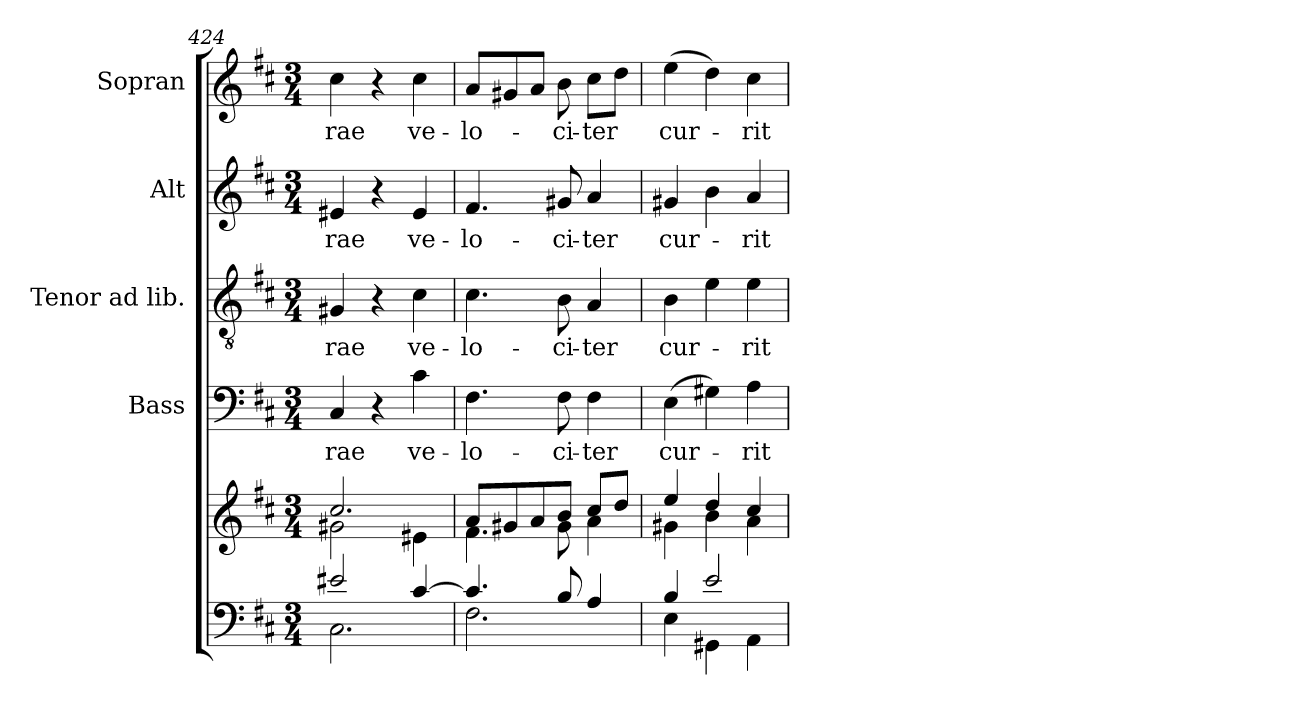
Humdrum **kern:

**kern	**kern	**kern	**text	**kern	**text	**kern	**text	**kern	**text
*part5	*part5	*part4	*part4	*part3	*part3	*part2	*part2	*part1	*part1
*staff6	*staff5	*staff4	*staff4	*staff3	*staff3	*staff2	*staff2	*staff1	*staff1
*	*	*I"Bass	*	*I"Tenor ad lib.	*	*I"Alt	*	*I"Sopran	*
*	*	*I'B.	*	*I'T.	*	*I'A.	*	*I'S.	*
!!LO:PB:g=z
*clefF4	*clefG2	*clefF4	*	*clefGv2	*	*clefG2	*	*clefG2	*
*k[f#c#]	*k[f#c#]	*k[f#c#]	*	*k[f#c#]	*	*k[f#c#]	*	*k[f#c#]	*
*D:	*D:	*D:	*	*D:	*	*D:	*	*D:	*
*M3/4	*M3/4	*M3/4	*	*M3/4	*	*M3/4	*	*M3/4	*
=424	=424	=424	=424	=424	=424	=424	=424	=424	=424
*^	*^	*	*	*	*	*	*	*	*
!	!	!	!	!	!LO:LY:b	!	!LO:LY:b	!	!LO:LY:b	!	!LO:LY:b
2e#X/	2.C#\	2.cc#/	2g#X\	4C#/	-rae	4G#X/	-rae	4e#X/	-rae	4cc#\	-rae
.	.	.	.	4r	.	4r	.	4r	.	4r	.
!	!	!	!	!	!LO:LY:b	!	!LO:LY:b	!	!LO:LY:b	!	!LO:LY:b
[>4c#/	.	.	4e#X\	4c#\	ve-	4c#\	ve-	4e#/	ve-	4cc#\	ve-
=425	=425	=425	=425	=425	=425	=425	=425	=425	=425	=425	=425
!	!	!	!	!	!LO:LY:b	!	!LO:LY:b	!	!LO:LY:b	!	!LO:LY:b
4.c#/]	2.F#\	8a/L	4.f#\	4.F#\	-lo-	4.c#\	-lo-	4.f#/	-lo-	8a/L	-lo-
.	.	8g#X/	.	.	.	.	.	.	.	8g#X/	.
.	.	8a/	.	.	.	.	.	.	.	8a/J	.
!	!	!	!	!	!LO:LY:b	!	!LO:LY:b	!	!LO:LY:b	!	!LO:LY:b
8B/	.	8b/J	8g#\	8F#\	-ci-	8B\	-ci-	8g#X/	-ci-	8b\	-ci-
!	!	!	!	!	!LO:LY:b	!	!LO:LY:b	!	!LO:LY:b	!	!LO:LY:b
4A/	.	8cc#/L	4a\	4F#\	-ter	4A/	-ter	4a/	-ter	8cc#\L	-ter
.	.	8dd/J	.	.	.	.	.	.	.	8dd\J	.
=426	=426	=426	=426	=426	=426	=426	=426	=426	=426	=426	=426
!	!	!	!	!	!LO:LY:b	!	!LO:LY:b	!	!LO:LY:b	!	!LO:LY:b
4B/	4E\	4ee/	4g#X\	(>4E\	cur-	4B\	cur-	4g#X/	cur-	(>4ee\	cur-
2e/	4GG#X\	4dd/	4b\	4G#X\)	.	4e\	.	4b\	.	4dd\)	.
!	!	!	!	!	!LO:LY:b	!	!LO:LY:b	!	!LO:LY:b	!	!LO:LY:b
.	4AA\	4cc#/	4a\	4A\	-rit	4e\	-rit	4a/	-rit	4cc#\	-rit
*v	*v	*	*	*	*	*	*	*	*	*	*
*	*v	*v	*	*	*	*	*	*	*	*
=	=	=	=	=	=	=	=	=	=
*-	*-	*-	*-	*-	*-	*-	*-	*-	*-
